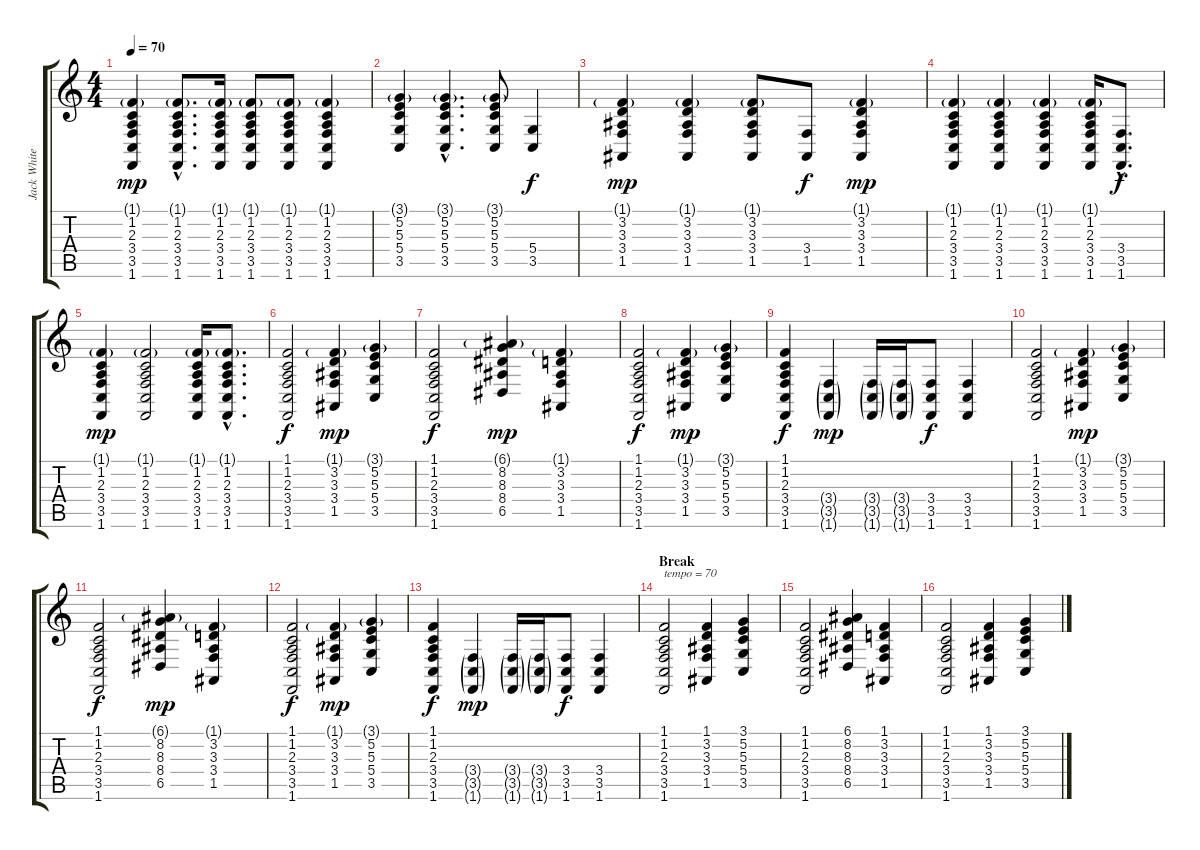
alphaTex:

\track ("Jack White" "Jack White") {instrument acousticgrandpiano}
\staff {score tabs}
\tuning (E4 B3 G3 D3 A2 E2) {hide}
\ts (4 4)
\tempo 70
\clef g2
\ks c
(1.1{g} 1.2 2.3 3.4 3.5 1.6).4{dy mp} (1.1{g hac} 1.2{hac} 2.3{hac} 3.4{hac} 3.5{hac} 1.6{hac}).8{d} (1.1{g} 1.2 2.3 3.4 3.5 1.6).16 (1.1{g} 1.2 2.3 3.4 3.5 1.6).8 (1.1{g} 1.2 2.3 3.4 3.5 1.6).8 (1.1{g} 1.2 2.3 3.4 3.5 1.6).4 |
(3.1{g} 5.2 5.3 5.4 3.5).4 (3.1{g hac} 5.2{hac} 5.3{hac} 5.4{hac} 3.5{hac}).4{d} (3.1{g} 5.2 5.3 5.4 3.5).8 (5.4 3.5).4{dy f} |
(1.1{g} 3.2 3.3 3.4 1.5).4{dy mp} (1.1{g} 3.2 3.3 3.4 1.5).4 (1.1{g} 3.2 3.3 3.4 1.5).8 (3.4 1.5).8{dy f} (1.1{g} 3.2 3.3 3.4 1.5).4{dy mp} |
(1.1{g} 1.2 2.3 3.4 3.5 1.6).4 (1.1{g} 1.2 2.3 3.4 3.5 1.6).4 (1.1{g} 1.2 2.3 3.4 3.5 1.6).4 (1.1{g} 1.2 2.3 3.4 3.5 1.6).16 (3.4{hac} 3.5{hac} 1.6{hac}).8{d dy f} |
(1.1{g} 1.2 2.3 3.4 3.5 1.6).4{dy mp} (1.1{g} 1.2 2.3 3.4 3.5 1.6).2 (1.1{g} 1.2 2.3 3.4 3.5 1.6).16 (1.1{g hac} 1.2{hac} 2.3{hac} 3.4{hac} 3.5{hac} 1.6{hac}).8{d} |
(1.1 1.2 2.3 3.4 3.5 1.6).2{dy f} (1.1{g} 3.2 3.3 3.4 1.5).4{dy mp} (3.1{g} 5.2 5.3 5.4 3.5).4 |
(1.1 1.2 2.3 3.4 3.5 1.6).2{dy f} (6.1{g} 8.2 8.3 8.4 6.5).4{dy mp} (1.1{g} 3.2 3.3 3.4 1.5).4 |
(1.1 1.2 2.3 3.4 3.5 1.6).2{dy f} (1.1{g} 3.2 3.3 3.4 1.5).4{dy mp} (3.1{g} 5.2 5.3 5.4 3.5).4 |
(1.1 1.2 2.3 3.4 3.5 1.6).4{dy f} (3.4{g} 3.5{g} 1.6{g}).4{dy mp} (3.4{g} 3.5{g} 1.6{g}).16 (3.4{g} 3.5{g} 1.6{g}).16 (3.4 3.5 1.6).8{dy f} (3.4 3.5 1.6).4 |
(1.1 1.2 2.3 3.4 3.5 1.6).2 (1.1{g} 3.2 3.3 3.4 1.5).4{dy mp} (3.1{g} 5.2 5.3 5.4 3.5).4 |
(1.1 1.2 2.3 3.4 3.5 1.6).2{dy f} (6.1{g} 8.2 8.3 8.4 6.5).4{dy mp} (1.1{g} 3.2 3.3 3.4 1.5).4 |
(1.1 1.2 2.3 3.4 3.5 1.6).2{dy f} (1.1{g} 3.2 3.3 3.4 1.5).4{dy mp} (3.1{g} 5.2 5.3 5.4 3.5).4 |
(1.1 1.2 2.3 3.4 3.5 1.6).4{dy f} (3.4{g} 3.5{g} 1.6{g}).4{dy mp} (3.4{g} 3.5{g} 1.6{g}).16 (3.4{g} 3.5{g} 1.6{g}).16 (3.4 3.5 1.6).8{dy f} (3.4 3.5 1.6).4 |
\section ("" "Break")
(1.1 1.2 2.3 3.4 3.5 1.6).2{txt "tempo = 70"} (1.1 3.2 3.3 3.4 1.5).4 (3.1 5.2 5.3 5.4 3.5).4 |
(1.1 1.2 2.3 3.4 3.5 1.6).2 (6.1 8.2 8.3 8.4 6.5).4 (1.1 3.2 3.3 3.4 1.5).4 |
(1.1 1.2 2.3 3.4 3.5 1.6).2 (1.1 3.2 3.3 3.4 1.5).4 (3.1 5.2 5.3 5.4 3.5).4
